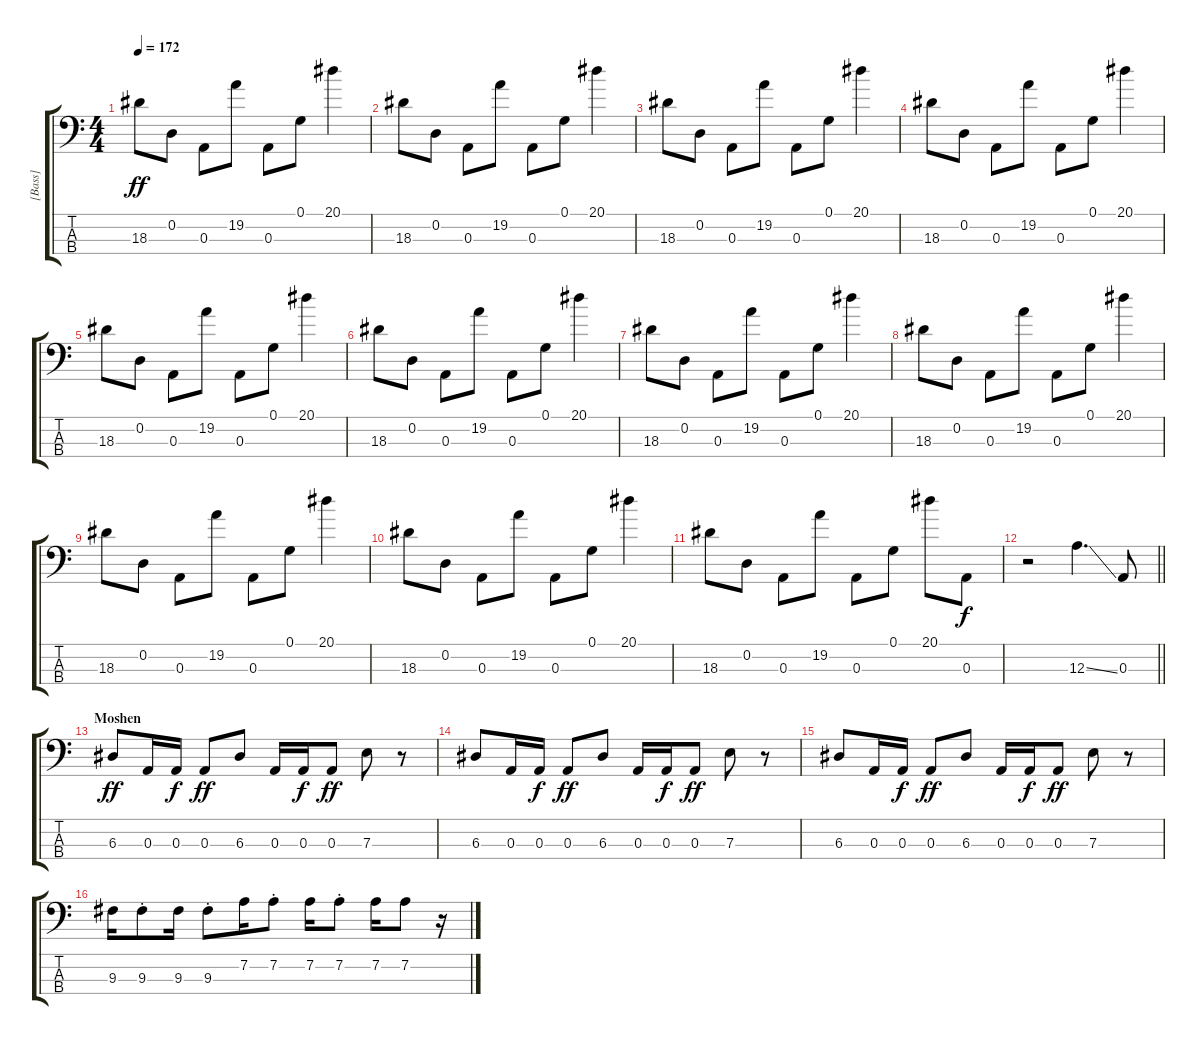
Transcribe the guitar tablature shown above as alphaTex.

\track ("[Bass]" "[Bass]") {instrument electricbassfinger}
\staff {score tabs}
\tuning (G2 D2 A1 E1) {hide}
\ts (4 4)
\tempo 172
\clef f4
\ks c
18.3.8{dy ff} 0.2.8 0.3.8 19.2.8 0.3.8 0.1.8 20.1.4 |
18.3.8 0.2.8 0.3.8 19.2.8 0.3.8 0.1.8 20.1.4 |
18.3.8 0.2.8 0.3.8 19.2.8 0.3.8 0.1.8 20.1.4 |
18.3.8 0.2.8 0.3.8 19.2.8 0.3.8 0.1.8 20.1.4 |
18.3.8 0.2.8 0.3.8 19.2.8 0.3.8 0.1.8 20.1.4 |
18.3.8 0.2.8 0.3.8 19.2.8 0.3.8 0.1.8 20.1.4 |
18.3.8 0.2.8 0.3.8 19.2.8 0.3.8 0.1.8 20.1.4 |
18.3.8 0.2.8 0.3.8 19.2.8 0.3.8 0.1.8 20.1.4 |
18.3.8 0.2.8 0.3.8 19.2.8 0.3.8 0.1.8 20.1.4 |
18.3.8 0.2.8 0.3.8 19.2.8 0.3.8 0.1.8 20.1.4 |
18.3.8 0.2.8 0.3.8 19.2.8 0.3.8 0.1.8 20.1.8 0.3.8{dy f} |
\barLineRight lightlight
r.2 12.3{ss}.4{d} 0.3.8 |
\section ("" "Moshen")
6.3.8{dy ff} 0.3.16 0.3.16{dy f} 0.3.8{dy ff} 6.3.8 0.3.16 0.3.16{dy f} 0.3.8{dy ff} 7.3.8 r.8 |
6.3.8 0.3.16 0.3.16{dy f} 0.3.8{dy ff} 6.3.8 0.3.16 0.3.16{dy f} 0.3.8{dy ff} 7.3.8 r.8 |
6.3.8 0.3.16 0.3.16{dy f} 0.3.8{dy ff} 6.3.8 0.3.16 0.3.16{dy f} 0.3.8{dy ff} 7.3.8 r.8 |
9.3.16 9.3{st}.8 9.3.16 9.3{st}.8 7.2.16 7.2{st}.8 7.2.16 7.2{st}.8 7.2.16 7.2.8 r.16
